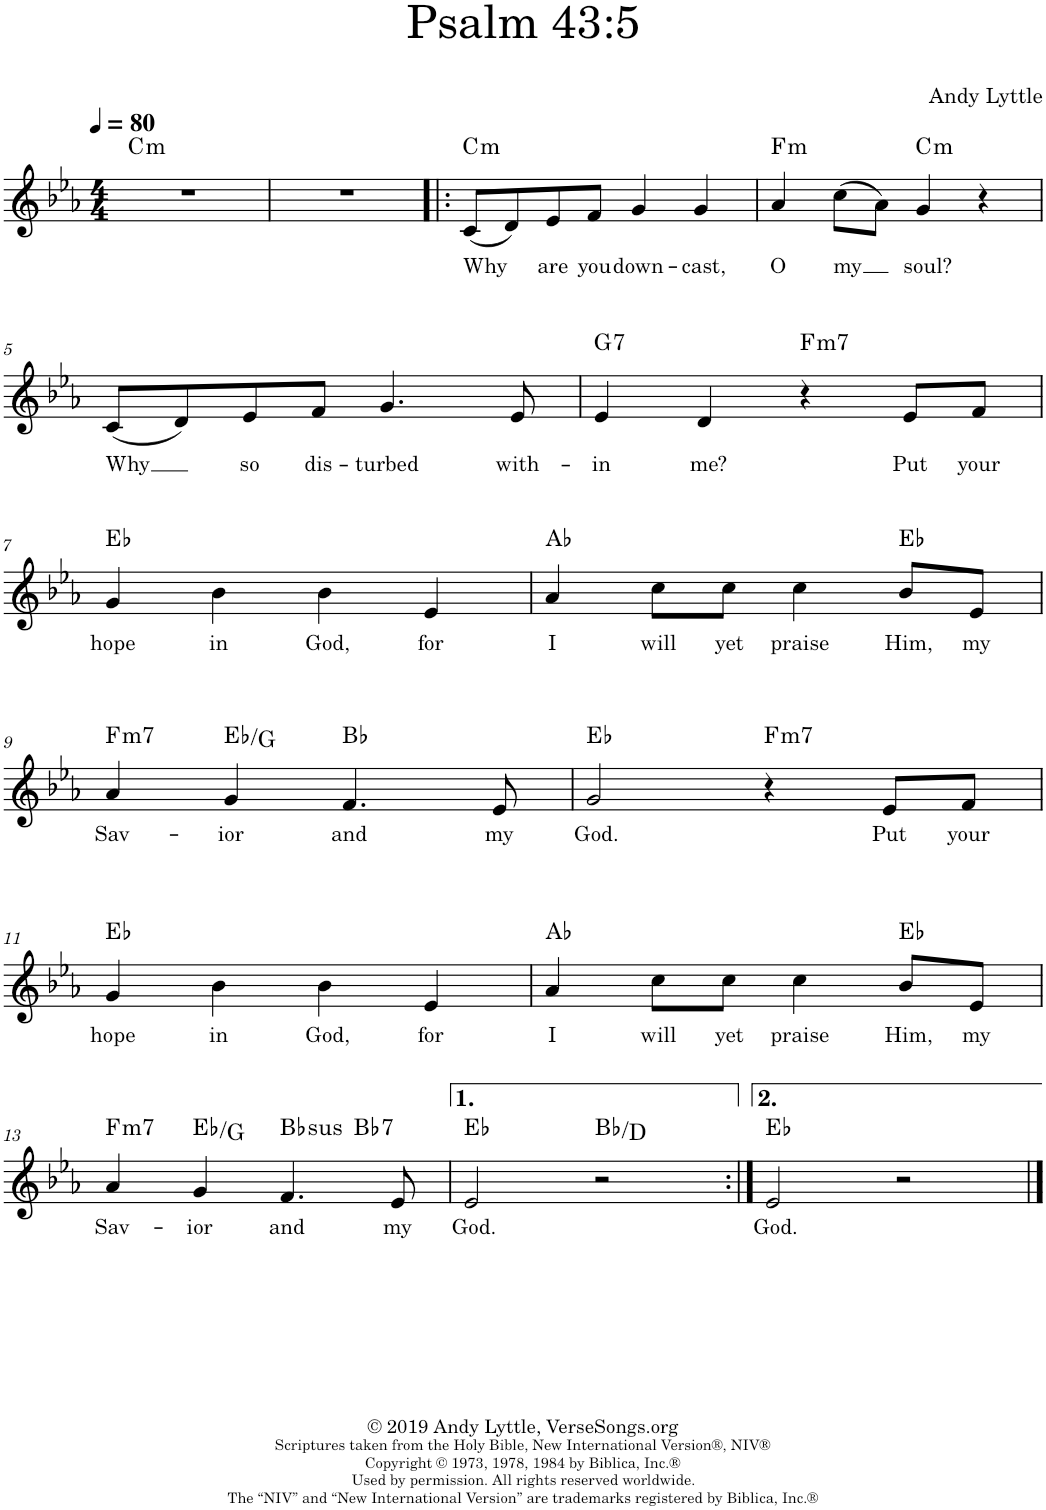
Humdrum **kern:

**kern	**text	**harte
*part1	*part1	*part1
*staff1	*staff1	*
*I"Piano	*	*
*I'Pno.	*	*
*clefG2	*	*
*k[b-e-a-]	*	*
*M4/4	*	*
*MM80	*	*
=1	=1	=1
!	!	!LO:H:kt=m
1r	.	C:min
=2	=2	=2
1r	.	.
=3!|:	=3!|:	=3!|:
!	!LO:LY:b	!LO:H:kt=m
(8c/L	Why	C:min
8d/)	.	.
!	!LO:LY:b	!
8e-/	are	.
!	!LO:LY:b	!
8f/J	you	.
!	!LO:LY:b	!
4g/	down-	.
!	!LO:LY:b	!
4g/	-cast,	.
=4	=4	=4
!	!LO:LY:b	!LO:H:kt=m
4a-/	O	F:min
!	!LO:LY:b	!
(8cc\L	my	.
8a-\J)	.	.
!	!LO:LY:b	!LO:H:kt=m
4g/	soul?	C:min
4r	.	.
!!LO:LB:g=z
=5	=5	=5
!	!LO:LY:b	!
(8c/L	Why	.
8d/)	.	.
!	!LO:LY:b	!
8e-/	so	.
!	!LO:LY:b	!
8f/J	dis-	.
!	!LO:LY:b	!
4.g/	-turbed	.
!	!LO:LY:b	!
8e-/	with-	.
=6	=6	=6
!	!LO:LY:b	!LO:H:kt=7
4e-/	-in	G:7
!	!LO:LY:b	!
4d/	me?	.
!	!	!LO:H:kt=m7
4r	.	F:min7
!	!LO:LY:b	!
8e-/L	Put	.
!	!LO:LY:b	!
8f/J	your	.
!!LO:LB:g=z
=7	=7	=7
!	!LO:LY:b	!
4g/	hope	Eb:maj
!	!LO:LY:b	!
4b-\	in	.
!	!LO:LY:b	!
4b-\	God,	.
!	!LO:LY:b	!
4e-/	for	.
=8	=8	=8
!	!LO:LY:b	!
4a-/	I	Ab:maj
!	!LO:LY:b	!
8cc\L	will	.
!	!LO:LY:b	!
8cc\J	yet	.
!	!LO:LY:b	!
4cc\	praise	.
!	!LO:LY:b	!
8b-/L	Him,	Eb:maj
!	!LO:LY:b	!
8e-/J	my	.
!!LO:LB:g=z
=9	=9	=9
!	!LO:LY:b	!LO:H:kt=m7
4a-/	Sav-	F:min7
!	!LO:LY:b	!
4g/	-ior	Eb:maj/3
!	!LO:LY:b	!
4.f/	and	Bb:maj
!	!LO:LY:b	!
8e-/	my	.
=10	=10	=10
!	!LO:LY:b	!
2g/	God.	Eb:maj
!	!	!LO:H:kt=m7
4r	.	F:min7
!	!LO:LY:b	!
8e-/L	Put	.
!	!LO:LY:b	!
8f/J	your	.
!!LO:LB:g=z
=11	=11	=11
!	!LO:LY:b	!
4g/	hope	Eb:maj
!	!LO:LY:b	!
4b-\	in	.
!	!LO:LY:b	!
4b-\	God,	.
!	!LO:LY:b	!
4e-/	for	.
=12	=12	=12
!	!LO:LY:b	!
4a-/	I	Ab:maj
!	!LO:LY:b	!
8cc\L	will	.
!	!LO:LY:b	!
8cc\J	yet	.
!	!LO:LY:b	!
4cc\	praise	.
!	!LO:LY:b	!
8b-/L	Him,	Eb:maj
!	!LO:LY:b	!
8e-/J	my	.
!!LO:LB:g=z
=13	=13	=13
!	!LO:LY:b	!LO:H:kt=m7
*^	*	*
4a-/	2.ryy	Sav-	F:min7
!	!	!LO:LY:b	!
4g/	.	-ior	Eb:maj/3
!	!	!LO:LY:b	!LO:H:kt=sus
4.f/	.	and	Bb:sus4
!	!	!	!LO:H:kt=7
.	4ryy	.	Bb:7
!	!	!LO:LY:b	!
8e-/	.	my	.
=14	=14	=14	=14
!	!	!LO:LY:b	!
*v	*v	*	*
2e-/	God.	Eb:maj
2r	.	Bb:maj/3
=15:|!	=15:|!	=15:|!
!	!LO:LY:b	!
2e-/	God.	Eb:maj
2r	.	.
==	==	==
*-	*-	*-
